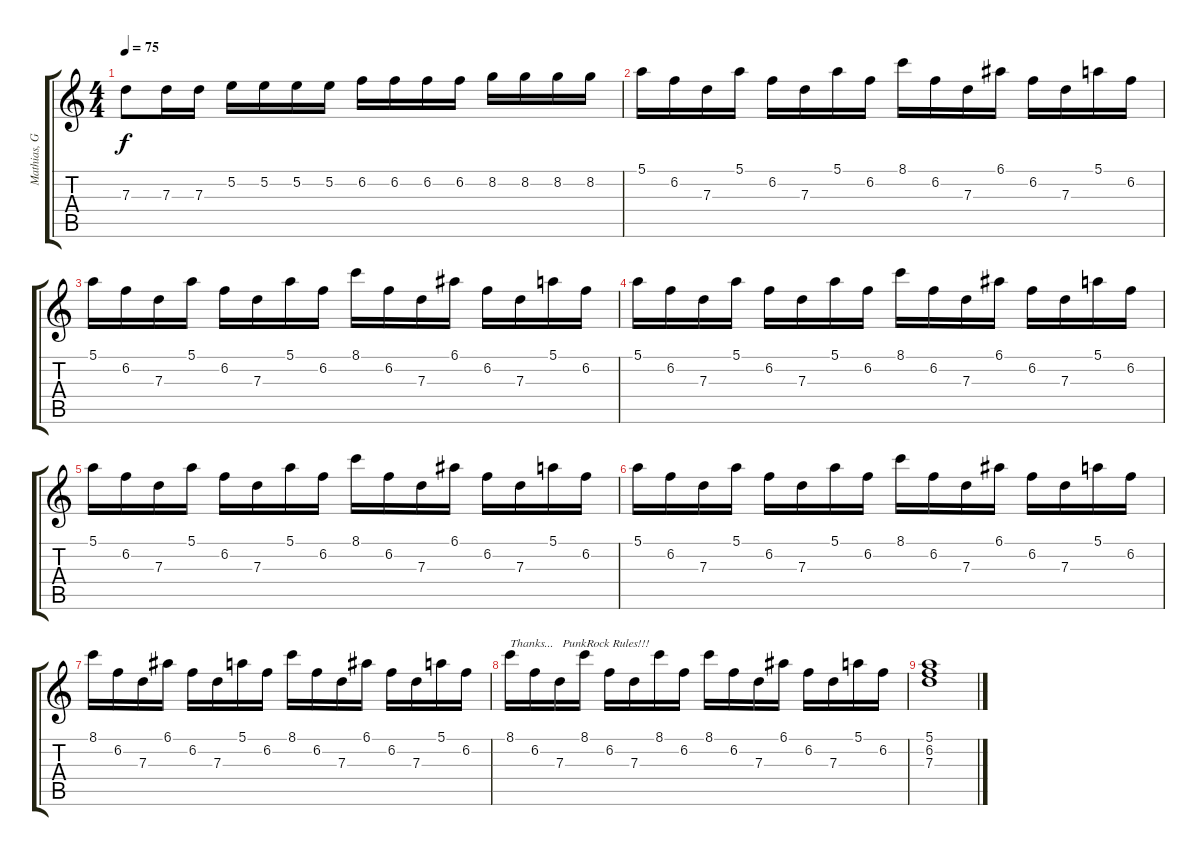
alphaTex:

\track ("Mathias, Guitar" "Mathias, G") {instrument distortionguitar}
\staff {score tabs}
\tuning (E4 B3 G3 D3 A2 E2) {hide}
\ts (4 4)
\tempo 75
\clef g2
\ks c
7.3.8{dy f} 7.3.16 7.3.16 5.2.16 5.2.16 5.2.16 5.2.16 6.2.16 6.2.16 6.2.16 6.2.16 8.2.16 8.2.16 8.2.16 8.2.16 |
5.1.16{volume 12} 6.2.16 7.3.16 5.1.16 6.2.16 7.3.16 5.1.16 6.2.16 8.1.16 6.2.16 7.3.16 6.1.16 6.2.16 7.3.16 5.1.16 6.2.16 |
5.1.16 6.2.16 7.3.16 5.1.16 6.2.16 7.3.16 5.1.16 6.2.16 8.1.16 6.2.16 7.3.16 6.1.16 6.2.16 7.3.16 5.1.16 6.2.16 |
5.1.16 6.2.16 7.3.16 5.1.16 6.2.16 7.3.16 5.1.16 6.2.16 8.1.16 6.2.16 7.3.16 6.1.16 6.2.16 7.3.16 5.1.16 6.2.16 |
5.1.16 6.2.16 7.3.16 5.1.16 6.2.16 7.3.16 5.1.16 6.2.16 8.1.16 6.2.16 7.3.16 6.1.16 6.2.16 7.3.16 5.1.16 6.2.16 |
5.1.16 6.2.16 7.3.16 5.1.16 6.2.16 7.3.16 5.1.16 6.2.16 8.1.16 6.2.16 7.3.16 6.1.16 6.2.16 7.3.16 5.1.16 6.2.16 |
8.1.16 6.2.16 7.3.16 6.1.16 6.2.16 7.3.16 5.1.16 6.2.16 8.1.16 6.2.16 7.3.16 6.1.16 6.2.16 7.3.16 5.1.16 6.2.16 |
8.1.16{txt "Thanks...   PunkRock Rules!!!"} 6.2.16 7.3.16 8.1.16 6.2.16 7.3.16 8.1.16 6.2.16 8.1.16 6.2.16 7.3.16 6.1.16 6.2.16 7.3.16 5.1.16 6.2.16 |
(5.1 6.2 7.3).1
